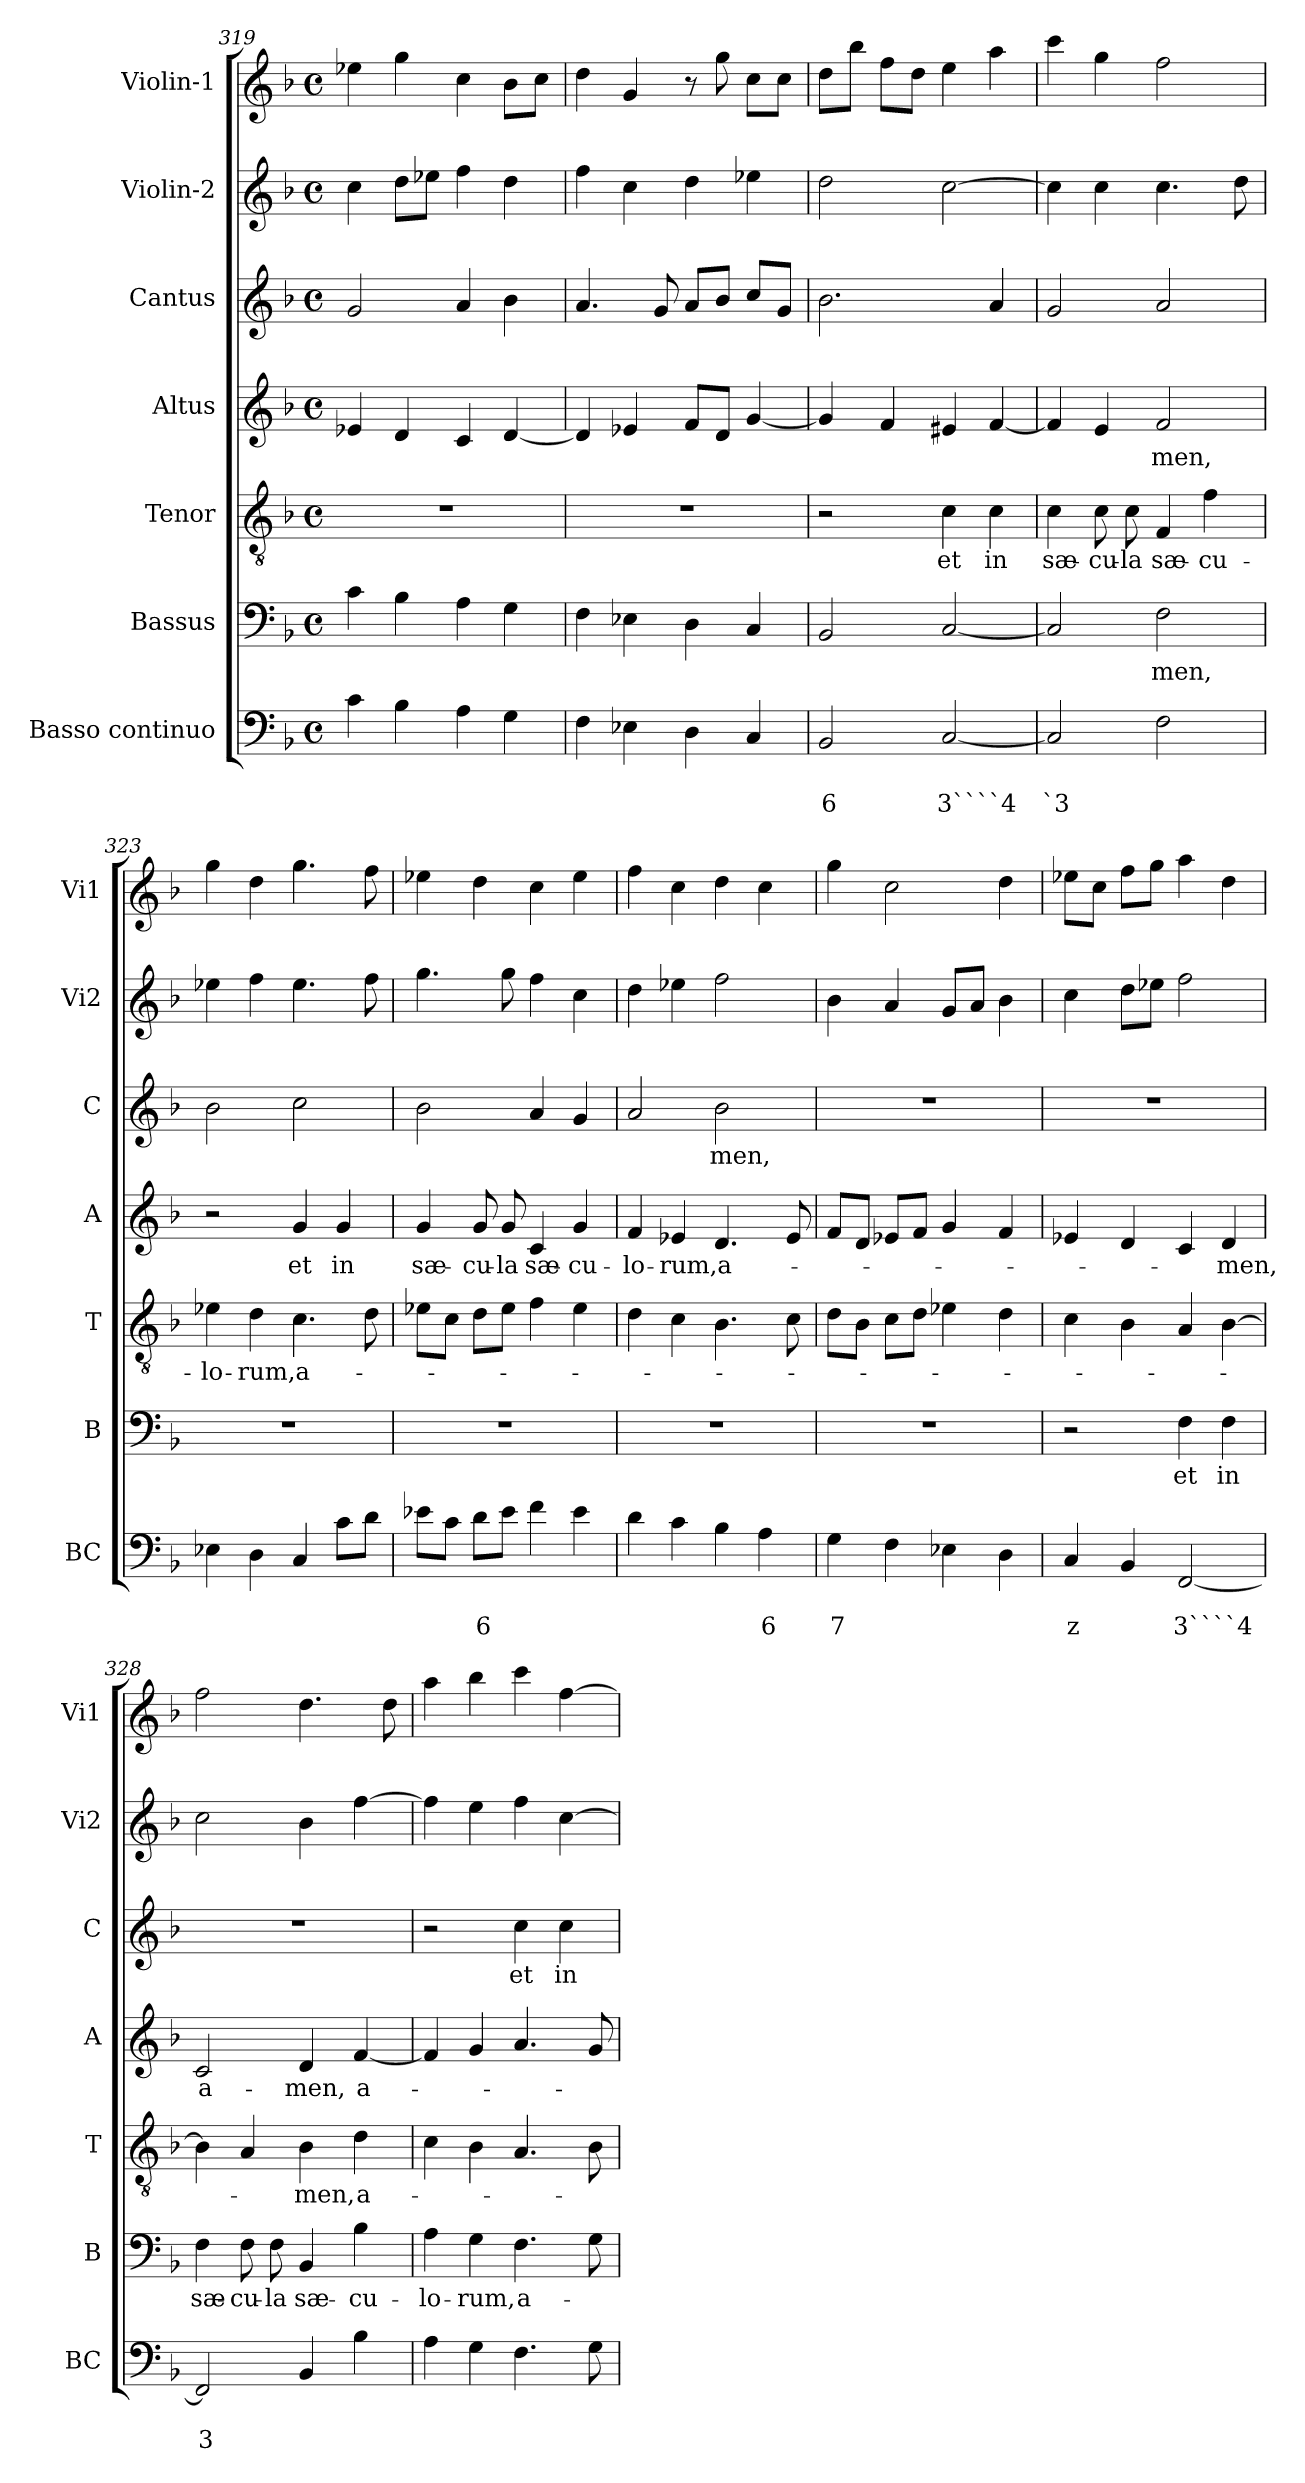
**kern	**text	**text	**kern	**text	**kern	**text	**kern	**text	**kern	**text	**kern	**kern
*part7	*part7	*part7	*part6	*part6	*part5	*part5	*part4	*part4	*part3	*part3	*part2	*part1
*staff7	*staff7	*staff7	*staff6	*staff6	*staff5	*staff5	*staff4	*staff4	*staff3	*staff3	*staff2	*staff1
*I"Basso continuo	*	*	*I"Bassus	*	*I"Tenor	*	*I"Altus	*	*I"Cantus	*	*I"Violin-2	*I"Violin-1
*I'BC	*	*	*I'B	*	*I'T	*	*I'A	*	*I'C	*	*I'Vi2	*I'Vi1
!!LO:PB:g=z
*clefF4	*	*	*clefF4	*	*clefGv2	*	*clefG2	*	*clefG2	*	*clefG2	*clefG2
*k[b-]	*	*	*k[b-]	*	*k[b-]	*	*k[b-]	*	*k[b-]	*	*k[b-]	*k[b-]
*F:	*	*	*F:	*	*F:	*	*F:	*	*F:	*	*F:	*F:
*M4/4	*	*	*M4/4	*	*M4/4	*	*M4/4	*	*M4/4	*	*M4/4	*M4/4
*met(c)	*	*	*met(c)	*	*met(c)	*	*met(c)	*	*met(c)	*	*met(c)	*met(c)
=319	=319	=319	=319	=319	=319	=319	=319	=319	=319	=319	=319	=319
4c\	.	.	4c\	.	1r	.	4e-X/	.	2g/	.	4cc\	4ee-X\
4B-\	.	.	4B-\	.	.	.	4d/	.	.	.	8dd\L	4gg\
.	.	.	.	.	.	.	.	.	.	.	8ee-X\J	.
4A\	.	.	4A\	.	.	.	4c/	.	4a/	.	4ff\	4cc\
4G\	.	.	4G\	.	.	.	[4d/	.	4b-\	.	4dd\	8b-\L
.	.	.	.	.	.	.	.	.	.	.	.	8cc\J
=320	=320	=320	=320	=320	=320	=320	=320	=320	=320	=320	=320	=320
4F\	.	.	4F\	.	1r	.	4d/]	.	4.a/	.	4ff\	4dd\
4E-X\	.	.	4E-X\	.	.	.	4e-X/	.	.	.	4cc\	4g/
.	.	.	.	.	.	.	.	.	8g/	.	.	.
4D\	.	.	4D\	.	.	.	8f/L	.	8a/L	.	4dd\	8r
.	.	.	.	.	.	.	8d/J	.	8b-/J	.	.	8gg\
4C/	.	.	4C/	.	.	.	[4g/	.	8cc/L	.	4ee-X\	8cc\L
.	.	.	.	.	.	.	.	.	8g/J	.	.	8cc\J
=321	=321	=321	=321	=321	=321	=321	=321	=321	=321	=321	=321	=321
!	!	!LO:LY:b	!	!	!	!	!	!	!	!	!	!
2BB-/	.	6	2BB-/	.	2r	.	4g/]	.	2.b-\	.	2dd\	8dd\L
.	.	.	.	.	.	.	.	.	.	.	.	8bb-\J
.	.	.	.	.	.	.	4f/	.	.	.	.	8ff\L
.	.	.	.	.	.	.	.	.	.	.	.	8dd\J
!	!	!LO:LY:b	!	!	!	!LO:LY:b	!	!	!	!	!	!
[2C/	.	3````4	[2C/	.	4c\	et	4e#X/	.	.	.	[2cc\	4ee\
!	!	!	!	!	!	!LO:LY:b	!	!	!	!	!	!
.	.	.	.	.	4c\	in	[4f/	.	4a/	.	.	4aa\
=322	=322	=322	=322	=322	=322	=322	=322	=322	=322	=322	=322	=322
!	!	!LO:LY:b	!	!	!	!LO:LY:b	!	!	!	!	!	!
2C/]	.	`3	2C/]	.	4c\	sæ-	4f/]	.	2g/	.	4cc\]	4ccc\
!	!	!	!	!	!	!LO:LY:b	!	!	!	!	!	!
.	.	.	.	.	8c\	-cu-	4e/	.	.	.	4cc\	4gg\
!	!	!	!	!	!	!LO:LY:b	!	!	!	!	!	!
.	.	.	.	.	8c\	-la	.	.	.	.	.	.
!	!	!	!	!LO:LY:b	!	!LO:LY:b	!	!LO:LY:b	!	!	!	!
2F\	.	.	2F\	-men,	4F/	sæ-	2f/	-men,	2a/	.	4.cc\	2ff\
!	!	!	!	!	!	!LO:LY:b	!	!	!	!	!	!
.	.	.	.	.	4f\	-cu-	.	.	.	.	.	.
.	.	.	.	.	.	.	.	.	.	.	8dd\	.
=323	=323	=323	=323	=323	=323	=323	=323	=323	=323	=323	=323	=323
!	!	!	!	!	!	!LO:LY:b	!	!	!	!	!	!
4E-X\	.	.	1r	.	4e-X\	-lo-	2r	.	2b-\	.	4ee-X\	4gg\
!	!	!	!	!	!	!LO:LY:b	!	!	!	!	!	!
4D\	.	.	.	.	4d\	-rum,	.	.	.	.	4ff\	4dd\
!	!	!	!	!	!	!LO:LY:b	!	!LO:LY:b	!	!	!	!
4C/	.	.	.	.	4.c\	a-	4g/	et	2cc\	.	4.ee-\	4.gg\
!	!	!	!	!	!	!	!	!LO:LY:b	!	!	!	!
8c\L	.	.	.	.	.	.	4g/	in	.	.	.	.
8d\J	.	.	.	.	8d\	.	.	.	.	.	8ff\	8ff\
=324	=324	=324	=324	=324	=324	=324	=324	=324	=324	=324	=324	=324
!	!	!	!	!	!	!	!	!LO:LY:b	!	!	!	!
8e-X\L	.	.	1r	.	8e-X\L	.	4g/	sæ-	2b-\	.	4.gg\	4ee-X\
8c\J	.	.	.	.	8c\J	.	.	.	.	.	.	.
!	!	!LO:LY:b	!	!	!	!	!	!LO:LY:b	!	!	!	!
8d\L	.	6	.	.	8d\L	.	8g/	-cu-	.	.	.	4dd\
!	!	!	!	!	!	!	!	!LO:LY:b	!	!	!	!
8e-\J	.	.	.	.	8e-\J	.	8g/	-la	.	.	8gg\	.
!	!	!	!	!	!	!	!	!LO:LY:b	!	!	!	!
4f\	.	.	.	.	4f\	.	4c/	sæ-	4a/	.	4ff\	4cc\
!	!	!	!	!	!	!	!	!LO:LY:b	!	!	!	!
4e-\	.	.	.	.	4e-\	.	4g/	-cu-	4g/	.	4cc\	4ee-\
!!LO:LB:g=z
=325	=325	=325	=325	=325	=325	=325	=325	=325	=325	=325	=325	=325
!	!	!	!	!	!	!	!	!LO:LY:b	!	!	!	!
4d\	.	.	1r	.	4d\	.	4f/	-lo-	2a/	.	4dd\	4ff\
!	!	!	!	!	!	!	!	!LO:LY:b	!	!	!	!
4c\	.	.	.	.	4c\	.	4e-X/	-rum,	.	.	4ee-X\	4cc\
!	!	!	!	!	!	!	!	!LO:LY:b	!	!LO:LY:b	!	!
4B-\	.	.	.	.	4.B-\	.	4.d/	a-	2b-\	-men,	2ff\	4dd\
!	!	!LO:LY:b	!	!	!	!	!	!	!	!	!	!
4A\	.	6	.	.	.	.	.	.	.	.	.	4cc\
.	.	.	.	.	8c\	.	8e-/	.	.	.	.	.
=326	=326	=326	=326	=326	=326	=326	=326	=326	=326	=326	=326	=326
!	!	!LO:LY:b	!	!	!	!	!	!	!	!	!	!
4G\	.	7	1r	.	8d\L	.	8f/L	.	1r	.	4b-\	4gg\
.	.	.	.	.	8B-\J	.	8d/J	.	.	.	.	.
4F\	.	.	.	.	8c\L	.	8e-X/L	.	.	.	4a/	2cc\
.	.	.	.	.	8d\J	.	8f/J	.	.	.	.	.
4E-X\	.	.	.	.	4e-X\	.	4g/	.	.	.	8g/L	.
.	.	.	.	.	.	.	.	.	.	.	8a/J	.
4D\	.	.	.	.	4d\	.	4f/	.	.	.	4b-\	4dd\
=327	=327	=327	=327	=327	=327	=327	=327	=327	=327	=327	=327	=327
!	!	!LO:LY:b	!	!	!	!	!	!	!	!	!	!
4C/	.	z	2r	.	4c\	.	4e-X/	.	1r	.	4cc\	8ee-X\L
.	.	.	.	.	.	.	.	.	.	.	.	8cc\J
4BB-/	.	.	.	.	4B-\	.	4d/	.	.	.	8dd\L	8ff\L
.	.	.	.	.	.	.	.	.	.	.	8ee-X\J	8gg\J
!	!	!LO:LY:b	!	!LO:LY:b	!	!	!	!	!	!	!	!
[2FF/	.	3````4	4F\	et	4A/	.	4c/	.	.	.	2ff\	4aa\
!	!	!	!	!LO:LY:b	!	!	!	!LO:LY:b	!	!	!	!
.	.	.	4F\	in	[4B-\	.	4d/	-men,	.	.	.	4dd\
=328	=328	=328	=328	=328	=328	=328	=328	=328	=328	=328	=328	=328
!	!	!LO:LY:b	!	!LO:LY:b	!	!	!	!LO:LY:b	!	!	!	!
2FF/]	.	3	4F\	sæ-	4B-\]	.	2c/	a-	1r	.	2cc\	2ff\
!	!	!	!	!LO:LY:b	!	!	!	!	!	!	!	!
.	.	.	8F\	-cu-	4A/	.	.	.	.	.	.	.
!	!	!	!	!LO:LY:b	!	!	!	!	!	!	!	!
.	.	.	8F\	-la	.	.	.	.	.	.	.	.
!	!	!	!	!LO:LY:b	!	!LO:LY:b	!	!LO:LY:b	!	!	!	!
4BB-/	.	.	4BB-/	sæ-	4B-\	-men,	4d/	-men,	.	.	4b-\	4.dd\
!	!	!	!	!LO:LY:b	!	!LO:LY:b	!	!LO:LY:b	!	!	!	!
4B-\	.	.	4B-\	-cu-	4d\	a-	[4f/	a-	.	.	[4ff\	.
.	.	.	.	.	.	.	.	.	.	.	.	8dd\
=329	=329	=329	=329	=329	=329	=329	=329	=329	=329	=329	=329	=329
!	!	!	!	!LO:LY:b	!	!	!	!	!	!	!	!
4A\	.	.	4A\	-lo-	4c\	.	4f/]	.	2r	.	4ff\]	4aa\
!	!	!	!	!LO:LY:b	!	!	!	!	!	!	!	!
4G\	.	.	4G\	-rum,	4B-\	.	4g/	.	.	.	4ee\	4bb-\
!	!	!	!	!LO:LY:b	!	!	!	!	!	!LO:LY:b	!	!
4.F\	.	.	4.F\	a-	4.A/	.	4.a/	.	4cc\	et	4ff\	4ccc\
!	!	!	!	!	!	!	!	!	!	!LO:LY:b	!	!
.	.	.	.	.	.	.	.	.	4cc\	in	[4cc\	[4ff\
8G\	.	.	8G\	.	8B-\	.	8g/	.	.	.	.	.
=	=	=	=	=	=	=	=	=	=	=	=	=
*-	*-	*-	*-	*-	*-	*-	*-	*-	*-	*-	*-	*-
